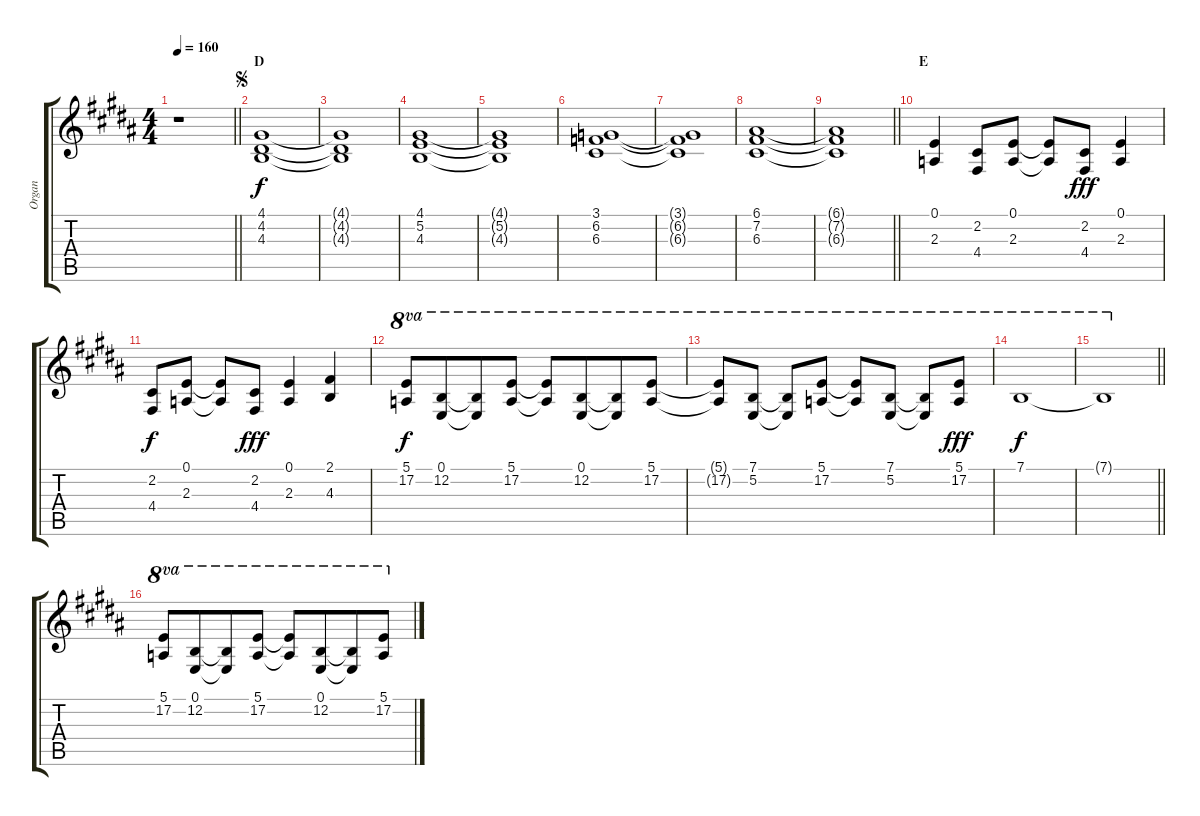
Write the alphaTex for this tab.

\track ("Organ" "Organ") {instrument rockorgan}
\staff {score tabs}
\tuning (E4 B3 G3 D3 A2 E2) {hide}
\ts (4 4)
\tempo 160
\clef g2
\barLineRight lightlight
\ks b
r.1{dy f} |
\section ("" "D")
\jump segno
(4.1 4.2 4.3).1 |
(4.1{t} 4.2{t} 4.3{t}).1 |
(4.1 5.2 4.3).1 |
(4.1{t} 5.2{t} 4.3{t}).1 |
(3.1 6.2 6.3).1 |
(3.1{t} 6.2{t} 6.3{t}).1 |
(6.1 7.2 6.3).1 |
\barLineRight lightlight
(6.1{t} 7.2{t} 6.3{t}).1 |
\section ("" "E")
(0.1 2.3).4 (2.2 4.4).8 (0.1 2.3).8 (0.1{t} 2.3{t}).8 (2.2 4.4).8{dy fff} (0.1 2.3).4 |
(2.2 4.4).8{dy f} (0.1 2.3).8 (0.1{t} 2.3{t}).8 (2.2 4.4).8{dy fff} (0.1 2.3).4 (2.1 4.3).4 |
(5.1 17.2).8{ot 8va dy f beam Up} (0.1 12.2).8{ot 8va beam Up beam merge} (0.1{t} 12.2{t}).8{ot 8va beam Up} (5.1 17.2).8{ot 8va beam Up} (5.1{t} 17.2{t}).8{ot 8va beam Up} (0.1 12.2).8{ot 8va beam Up beam merge} (0.1{t} 12.2{t}).8{ot 8va beam Up} (5.1 17.2).8{ot 8va} |
(5.1{t} 17.2{t}).8{ot 8va} (7.1 5.2).8{ot 8va} (7.1{t} 5.2{t}).8{ot 8va} (5.1 17.2).8{ot 8va} (5.1{t} 17.2{t}).8{ot 8va} (7.1 5.2).8{ot 8va} (7.1{t} 5.2{t}).8{ot 8va} (5.1 17.2).8{ot 8va dy fff} |
7.1.1{ot 8va dy f} |
\barLineRight lightlight
7.1{t}.1{ot 8va} |
(5.1 17.2).8{ot 8va beam Up} (0.1 12.2).8{ot 8va beam Up beam merge} (0.1{t} 12.2{t}).8{ot 8va beam Up} (5.1 17.2).8{ot 8va beam Up} (5.1{t} 17.2{t}).8{ot 8va beam Up} (0.1 12.2).8{ot 8va beam Up beam merge} (0.1{t} 12.2{t}).8{ot 8va beam Up} (5.1 17.2).8{ot 8va}
